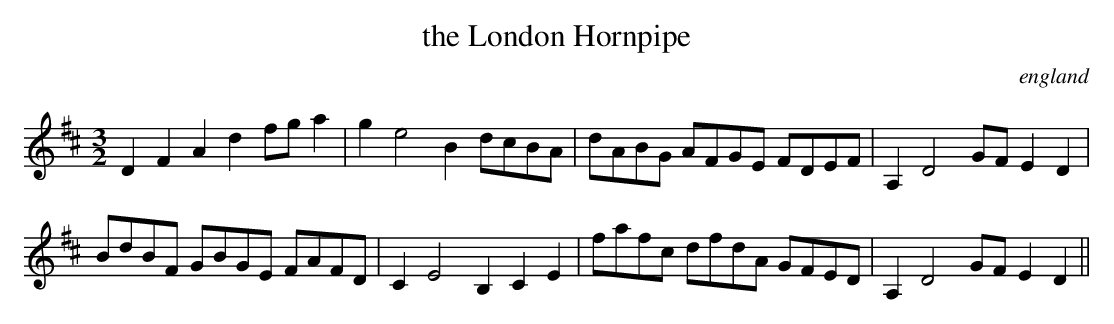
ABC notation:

X:1
T:the London Hornpipe
O:england
M:3/2
L:1/8
K:D
D2 F2 A2 d2 fg a2 | g2 e4 B2  dcBA | dABG AFGE FDEF | A,2 D4 GF E2 D2 |
BdBF  GBGE   FAFD | C2 E4 B,2 C2 E2| fafc dfdA GFED | A,2 D4 GF E2 D2 ||
